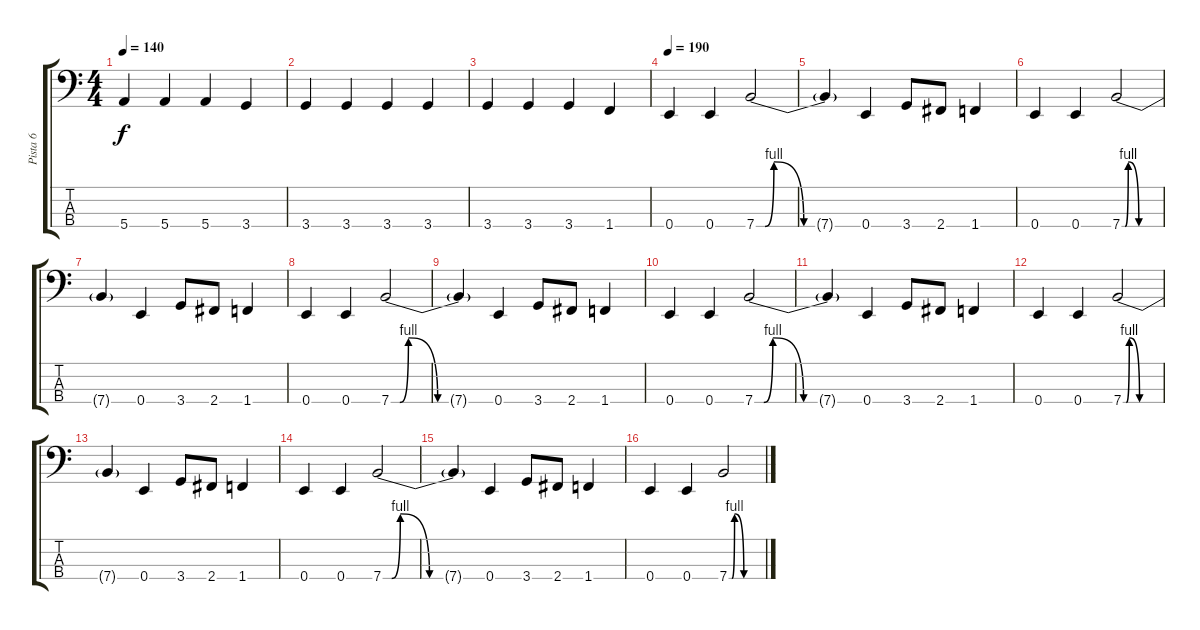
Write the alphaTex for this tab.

\track ("Pista 6" "Pista 6") {instrument electricbasspick}
\staff {score tabs}
\tuning (G2 D2 A1 E1) {hide}
\ts (4 4)
\tempo 140
\clef f4
\ks c
5.4.4{dy f} 5.4.4 5.4.4 3.4.4 |
3.4.4 3.4.4 3.4.4 3.4.4 |
3.4.4 3.4.4 3.4.4 1.4.4 |
\tempo 190
0.4.4 0.4.4 7.4{be (custom 0 0 5 0 10 4 27 0 60 0)}.2 |
7.4{t}.4 0.4.4 3.4.8 2.4.8 1.4.4 |
0.4.4 0.4.4 7.4{be (custom 0 0 5 0 10 4 27 0 60 0)}.2 |
7.4{t}.4 0.4.4 3.4.8 2.4.8 1.4.4 |
0.4.4 0.4.4 7.4{be (custom 0 0 5 0 10 4 27 0 60 0)}.2 |
7.4{t}.4 0.4.4 3.4.8 2.4.8 1.4.4 |
0.4.4 0.4.4 7.4{be (custom 0 0 5 0 10 4 27 0 60 0)}.2 |
7.4{t}.4 0.4.4 3.4.8 2.4.8 1.4.4 |
0.4.4 0.4.4 7.4{be (custom 0 0 5 0 10 4 27 0 60 0)}.2 |
7.4{t}.4 0.4.4 3.4.8 2.4.8 1.4.4 |
0.4.4 0.4.4 7.4{be (custom 0 0 5 0 10 4 27 0 60 0)}.2 |
7.4{t}.4 0.4.4 3.4.8 2.4.8 1.4.4 |
0.4.4 0.4.4 7.4{be (custom 0 0 5 0 10 4 27 0 60 0)}.2
